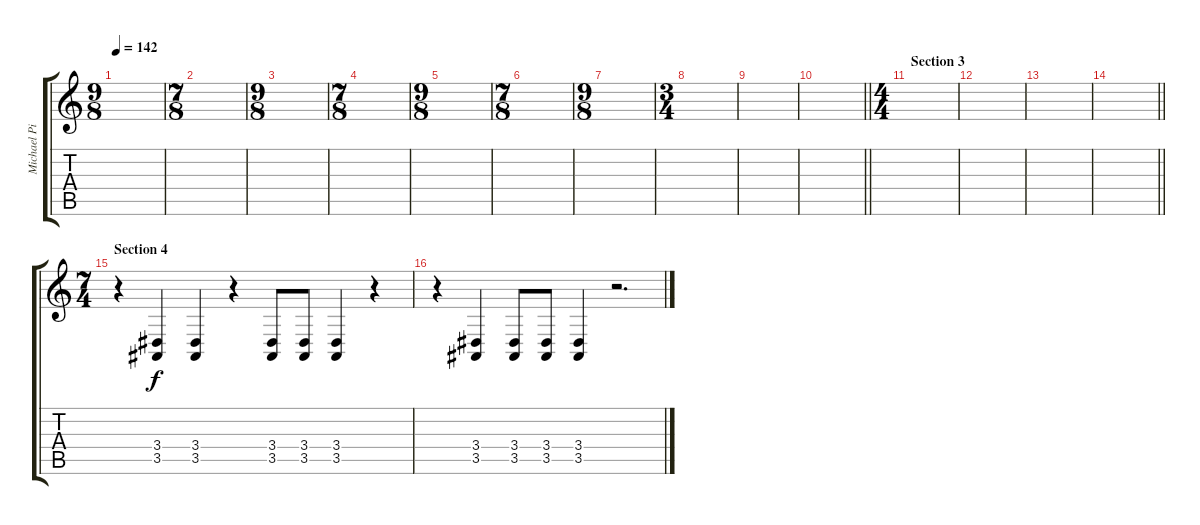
\track ("Michael Pinnella (choir pad)" "Michael Pi") {instrument choiraahs}
\staff {score tabs}
\tuning (D4 A3 F3 C3 G2 D2) {hide}
\ts (9 8)
\tempo 142
\clef g2
\ks c
|
\ts (7 8)
|
\ts (9 8)
|
\ts (7 8)
|
\ts (9 8)
|
\ts (7 8)
|
\ts (9 8)
|
\ts (3 4)
|
|
\barLineRight lightlight
|
\ts (4 4)
\section ("" "Section 3")
|
|
|
\barLineRight lightlight
|
\ts (7 4)
\section ("" "Section 4")
r.4 (3.4 3.5).4 (3.4 3.5).4 r.4 (3.4 3.5).8 (3.4 3.5).8 (3.4 3.5).4 r.4 |
r.4 (3.4 3.5).4 (3.4 3.5).8 (3.4 3.5).8 (3.4 3.5).4 r.2{d}
